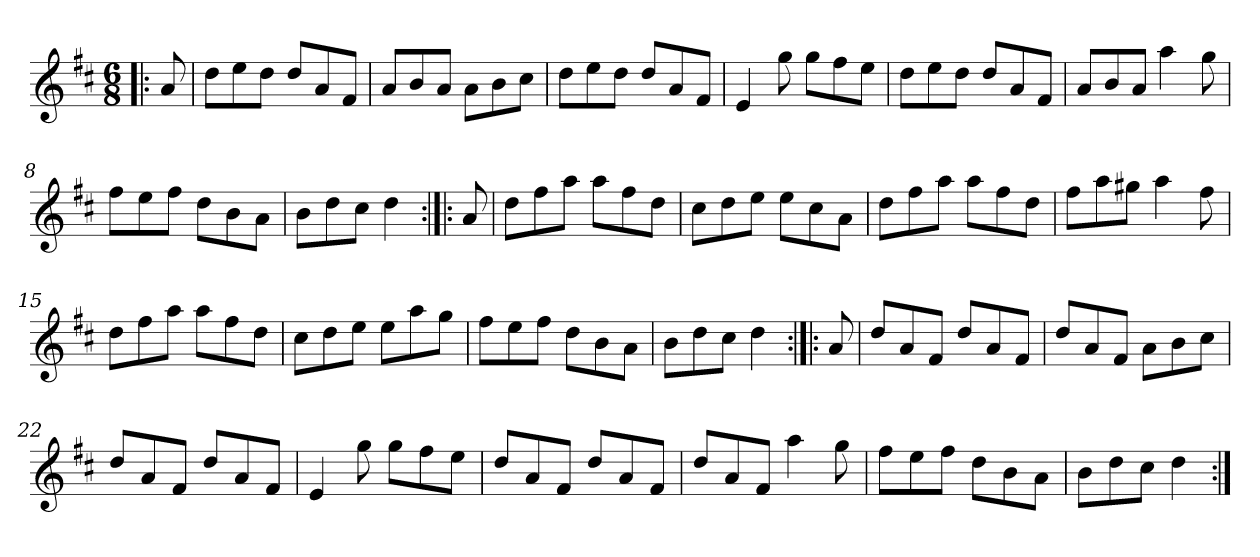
**kern
*part1
*staff1
*clefG2
*k[f#c#]
*D:
*M6/8
=1!|:
8a/
=2
8dd\L
8ee\
8dd\J
8dd/L
8a/
8f#/J
=3
8a/L
8b/
8a/J
8a\L
8b\
8cc#\J
=4
8dd\L
8ee\
8dd\J
8dd/L
8a/
8f#/J
=5
4e/
8gg\
8gg\L
8ff#\
8ee\J
=6
8dd\L
8ee\
8dd\J
8dd/L
8a/
8f#/J
=7
8a/L
8b/
8a/J
4aa\
8gg\
=8
8ff#\L
8ee\
8ff#\J
8dd\L
8b\
8a\J
!!LO:LB:g=z
=9
8b\L
8dd\
8cc#\J
4dd\
=10:|!|:
8a/
=11
8dd\L
8ff#\
8aa\J
8aa\L
8ff#\
8dd\J
=12
8cc#\L
8dd\
8ee\J
8ee\L
8cc#\
8a\J
=13
8dd\L
8ff#\
8aa\J
8aa\L
8ff#\
8dd\J
=14
8ff#\L
8aa\
8gg#X\J
4aa\
8ff#\
=15
8dd\L
8ff#\
8aa\J
8aa\L
8ff#\
8dd\J
=16
8cc#\L
8dd\
8ee\J
8ee\L
8aa\
8gg\J
!!LO:LB:g=z
=17
8ff#\L
8ee\
8ff#\J
8dd\L
8b\
8a\J
=18
8b\L
8dd\
8cc#\J
4dd\
=19:|!|:
8a/
=20
8dd/L
8a/
8f#/J
8dd/L
8a/
8f#/J
=21
8dd/L
8a/
8f#/J
8a\L
8b\
8cc#\J
=22
8dd/L
8a/
8f#/J
8dd/L
8a/
8f#/J
=23
4e/
8gg\
8gg\L
8ff#\
8ee\J
=24
8dd/L
8a/
8f#/J
8dd/L
8a/
8f#/J
!!LO:LB:g=z
=25
8dd/L
8a/
8f#/J
4aa\
8gg\
=26
8ff#\L
8ee\
8ff#\J
8dd\L
8b\
8a\J
=27
8b\L
8dd\
8cc#\J
4dd\
=:|!
*-
